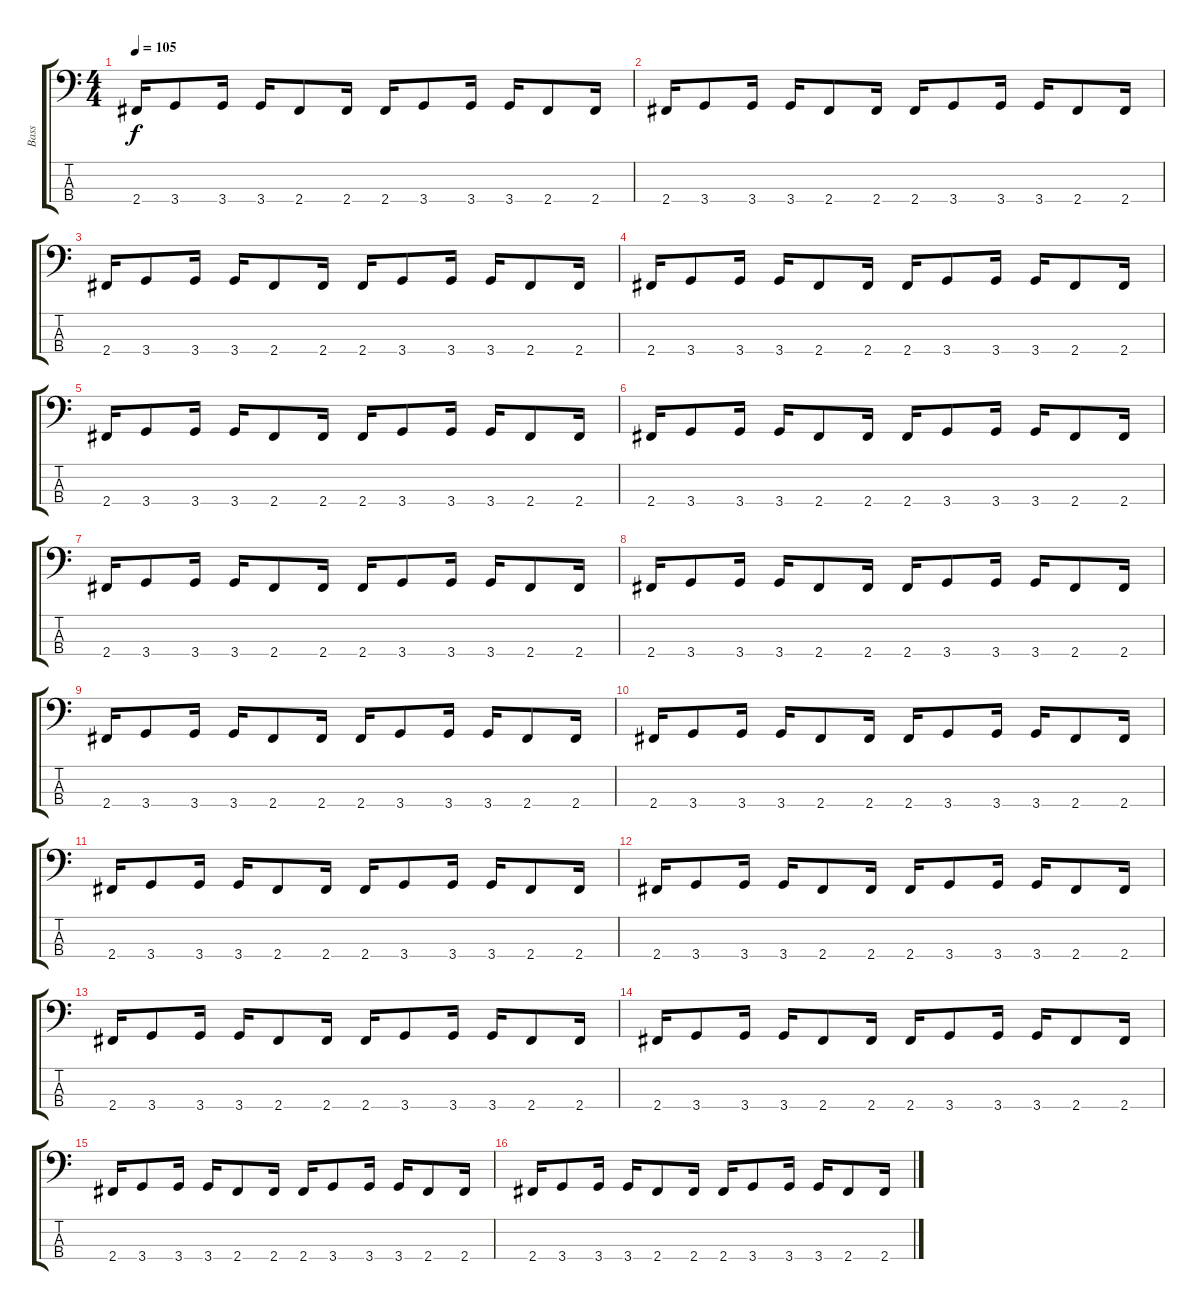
\track ("Bass" "Bass") {instrument electricbasspick}
\staff {score tabs}
\tuning (G2 D2 A1 E1) {hide}
\ts (4 4)
\tempo 105
\clef f4
\ks c
2.4.16{dy f} 3.4.8 3.4.16 3.4.16 2.4.8 2.4.16 2.4.16 3.4.8 3.4.16 3.4.16 2.4.8 2.4.16 |
2.4.16 3.4.8 3.4.16 3.4.16 2.4.8 2.4.16 2.4.16 3.4.8 3.4.16 3.4.16 2.4.8 2.4.16 |
2.4.16 3.4.8 3.4.16 3.4.16 2.4.8 2.4.16 2.4.16 3.4.8 3.4.16 3.4.16 2.4.8 2.4.16 |
2.4.16 3.4.8 3.4.16 3.4.16 2.4.8 2.4.16 2.4.16 3.4.8 3.4.16 3.4.16 2.4.8 2.4.16 |
2.4.16 3.4.8 3.4.16 3.4.16 2.4.8 2.4.16 2.4.16 3.4.8 3.4.16 3.4.16 2.4.8 2.4.16 |
2.4.16 3.4.8 3.4.16 3.4.16 2.4.8 2.4.16 2.4.16 3.4.8 3.4.16 3.4.16 2.4.8 2.4.16 |
2.4.16 3.4.8 3.4.16 3.4.16 2.4.8 2.4.16 2.4.16 3.4.8 3.4.16 3.4.16 2.4.8 2.4.16 |
2.4.16 3.4.8 3.4.16 3.4.16 2.4.8 2.4.16 2.4.16 3.4.8 3.4.16 3.4.16 2.4.8 2.4.16 |
2.4.16 3.4.8 3.4.16 3.4.16 2.4.8 2.4.16 2.4.16 3.4.8 3.4.16 3.4.16 2.4.8 2.4.16 |
2.4.16 3.4.8 3.4.16 3.4.16 2.4.8 2.4.16 2.4.16 3.4.8 3.4.16 3.4.16 2.4.8 2.4.16 |
2.4.16 3.4.8 3.4.16 3.4.16 2.4.8 2.4.16 2.4.16 3.4.8 3.4.16 3.4.16 2.4.8 2.4.16 |
2.4.16 3.4.8 3.4.16 3.4.16 2.4.8 2.4.16 2.4.16 3.4.8 3.4.16 3.4.16 2.4.8 2.4.16 |
2.4.16 3.4.8 3.4.16 3.4.16 2.4.8 2.4.16 2.4.16 3.4.8 3.4.16 3.4.16 2.4.8 2.4.16 |
2.4.16 3.4.8 3.4.16 3.4.16 2.4.8 2.4.16 2.4.16 3.4.8 3.4.16 3.4.16 2.4.8 2.4.16 |
2.4.16 3.4.8 3.4.16 3.4.16 2.4.8 2.4.16 2.4.16 3.4.8 3.4.16 3.4.16 2.4.8 2.4.16 |
2.4.16 3.4.8 3.4.16 3.4.16 2.4.8 2.4.16 2.4.16 3.4.8 3.4.16 3.4.16 2.4.8 2.4.16
